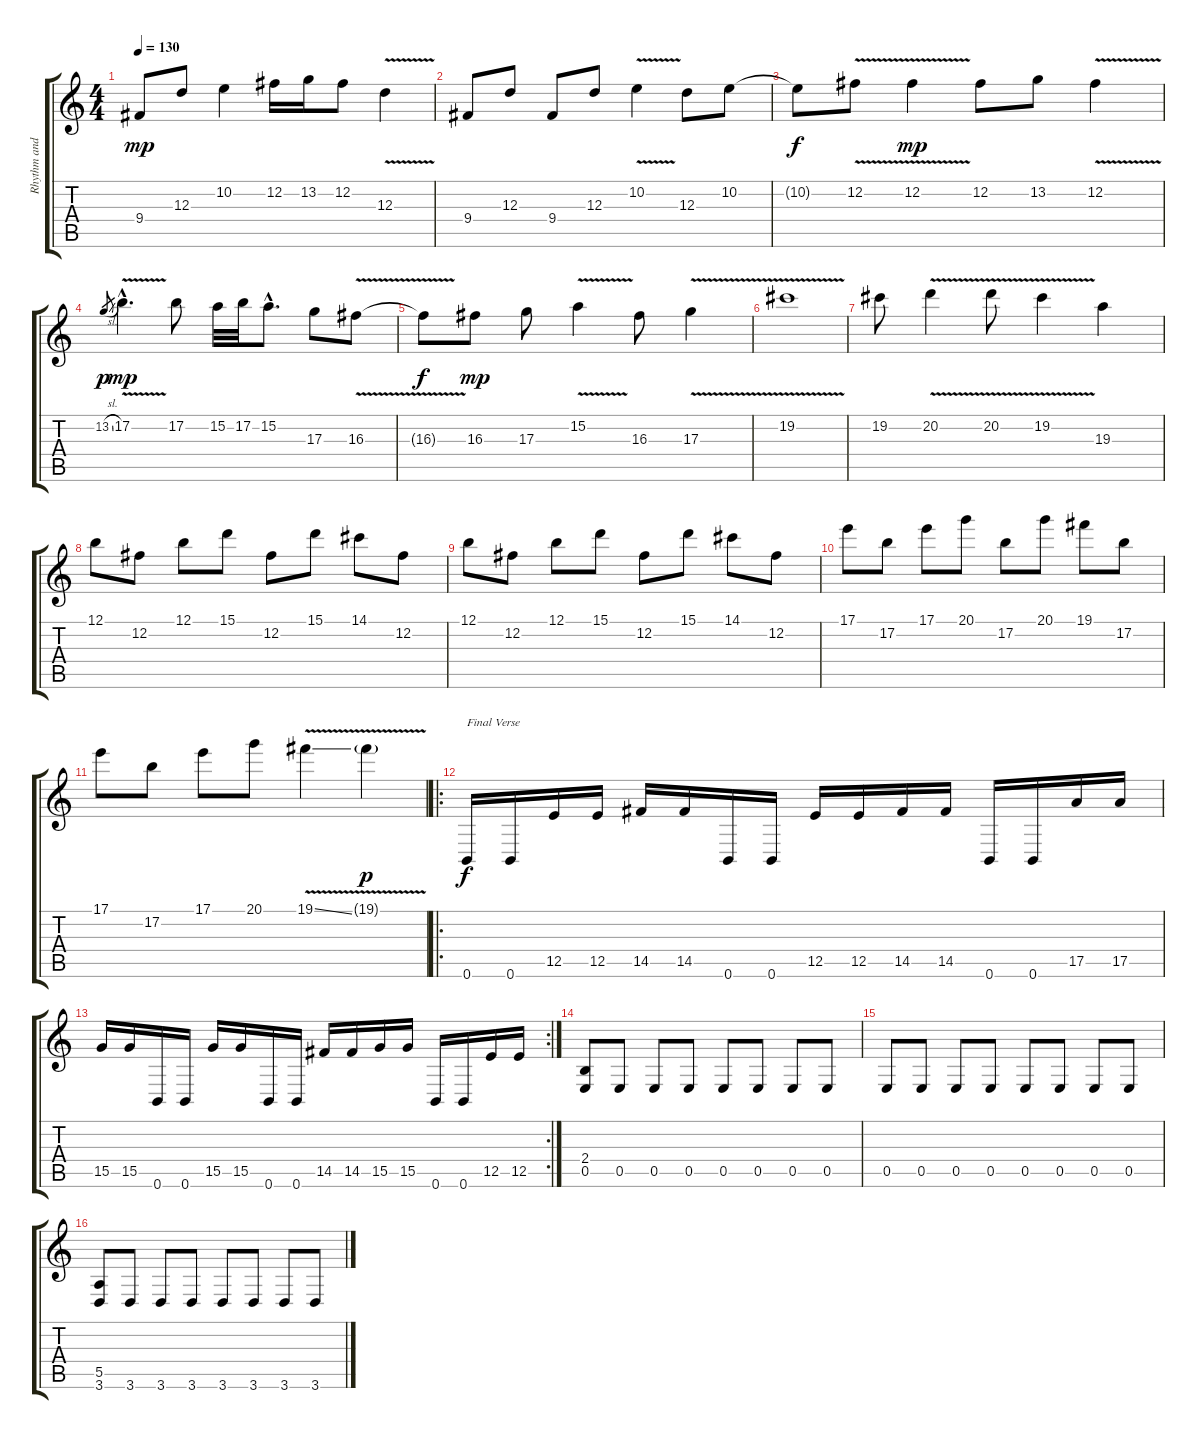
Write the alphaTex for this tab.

\track ("Rhythm and Solo" "Rhythm and") {instrument distortionguitar}
\staff {score tabs}
\tuning (B3 Gb3 D3 A2 E2 B1) {hide}
\ts (4 4)
\tempo 130
\clef g2
\ks c
9.4.8{dy mp} 12.3.8 10.2.4 12.2.16 13.2.16 12.2.8 12.3{v}.4 |
9.4.8 12.3.8 9.4.8 12.3.8 10.2{v}.4 12.3.8 10.2.8 |
10.2{t}.8{dy f} 12.2{v}.8 12.2{v}.4{dy mp} 12.2.8 13.2.8 12.2{v}.4 |
13.2{sl}.8{gr dy p} 17.2{v hac}.4{d dy mp} 17.2.8 15.2.32 17.2.32 15.2{hac}.8{d} 17.3.8 16.3{v}.8 |
16.3{t}.8{dy f} 16.3.8{dy mp} 17.3.8 15.2{v}.4 16.3.8 17.3{v}.4 |
19.2{v}.1 |
19.2.8 20.2{v}.4 20.2{v}.8 19.2{v}.4 19.3.4 |
12.1.8 12.2.8 12.1.8 15.1.8 12.2.8 15.1.8 14.1.8 12.2.8 |
12.1.8 12.2.8 12.1.8 15.1.8 12.2.8 15.1.8 14.1.8 12.2.8 |
17.1.8 17.2.8 17.1.8 20.1.8 17.2.8 20.1.8 19.1.8 17.2.8 |
17.1.8 17.2.8 17.1.8 20.1.8 19.1{v ss}.4 19.1{v g}.4{dy p} |
\ro
0.6.16{txt "Final Verse" dy f} 0.6.16 12.5.16 12.5.16 14.5.16 14.5.16 0.6.16 0.6.16 12.5.16 12.5.16 14.5.16 14.5.16 0.6.16 0.6.16 17.5.16 17.5.16 |
\rc 2
15.5.16 15.5.16 0.6.16 0.6.16 15.5.16 15.5.16 0.6.16 0.6.16 14.5.16 14.5.16 15.5.16 15.5.16 0.6.16 0.6.16 12.5.16 12.5.16 |
(2.4 0.5).8 0.5.8 0.5.8 0.5.8 0.5.8 0.5.8 0.5.8 0.5.8 |
0.5.8 0.5.8 0.5.8 0.5.8 0.5.8 0.5.8 0.5.8 0.5.8 |
(5.5 3.6).8 3.6.8 3.6.8 3.6.8 3.6.8 3.6.8 3.6.8 3.6.8
